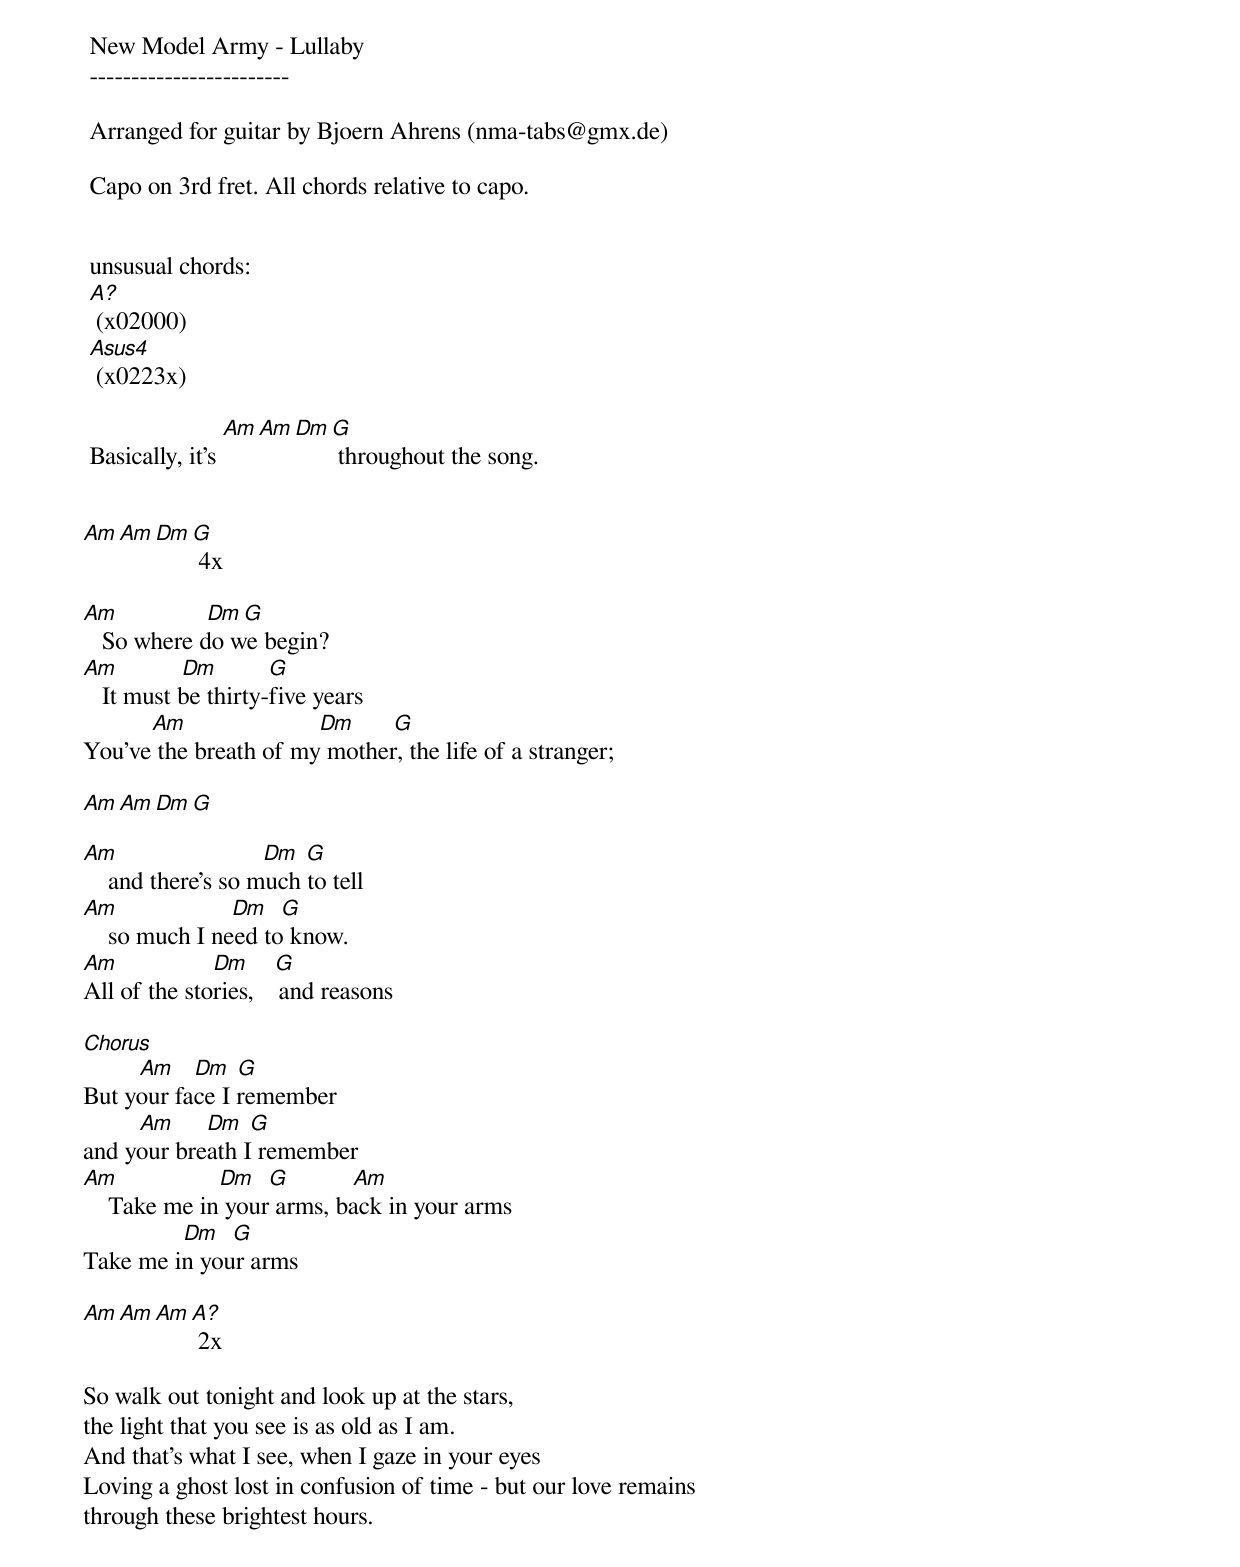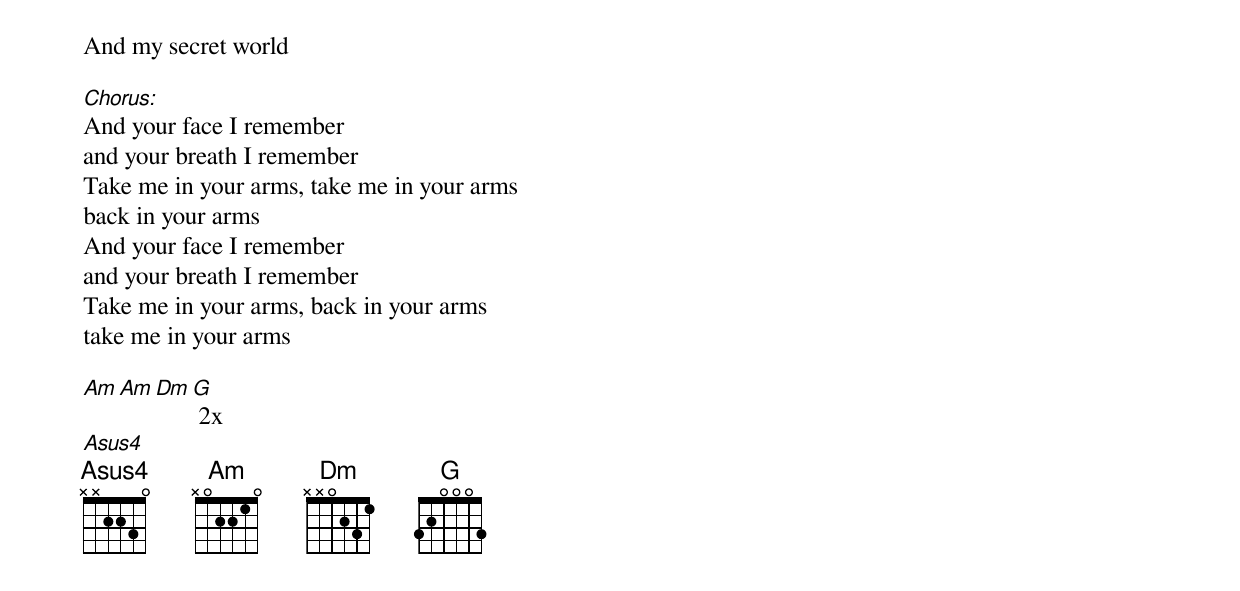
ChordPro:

 New Model Army - Lullaby
 ------------------------

 Arranged for guitar by Bjoern Ahrens (nma-tabs@gmx.de)

 Capo on 3rd fret. All chords relative to capo.


 unsusual chords:
 [A?] (x02000)
 [Asus4] (x0223x)

 Basically, it's [Am][Am][Dm][G] throughout the song.


[Am][Am][Dm][G] 4x

[Am]              [Dm][G]
   So where do we begin?
[Am]          [Dm]        [G]
   It must be thirty-five years
           [Am]                     [Dm]      [G]
You've the breath of my mother, the life of a stranger;

[Am][Am][Dm][G]

[Am]                       [Dm] [G]
    and there's so much to tell
[Am]                  [Dm]  [G]
    so much I need to know.
[Am]               [Dm]    [G]
All of the stories,    and reasons

[Chorus]
         [Am]   [Dm] [G]
But your face I remember
         [Am]     [Dm] [G]
and your breath I remember
[Am]                [Dm]  [G]          [Am]
    Take me in your arms, back in your arms
                [Dm]  [G]
Take me in your arms

[Am][Am][Am][A?] 2x

So walk out tonight and look up at the stars,
the light that you see is as old as I am.
And that's what I see, when I gaze in your eyes
Loving a ghost lost in confusion of time - but our love remains
through these brightest hours.
And my secret world

[Chorus:]
And your face I remember
and your breath I remember
Take me in your arms, take me in your arms
back in your arms
And your face I remember
and your breath I remember
Take me in your arms, back in your arms
take me in your arms

[Am][Am][Dm][G] 2x
[Asus4]
